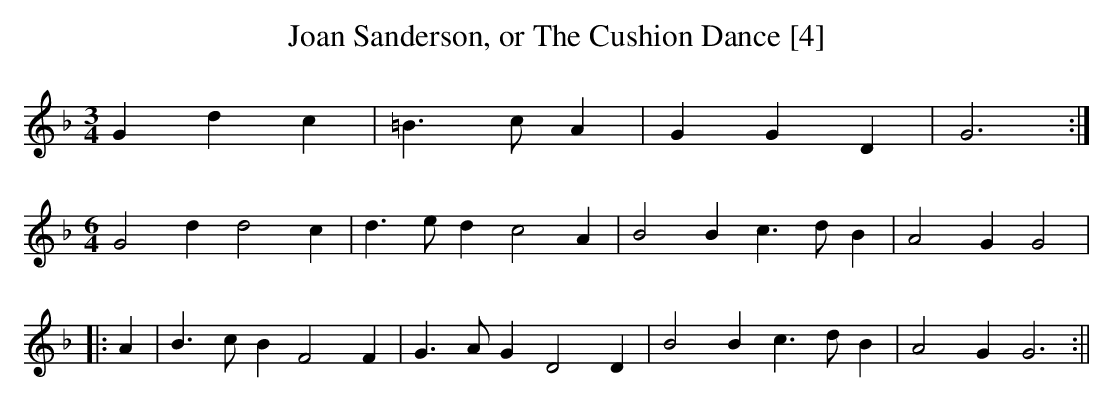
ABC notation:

X:1
T:Joan Sanderson, or The Cushion Dance [4]
M:3/4
L:1/8
K:Gdor
G2d2c2|=B3cA2|G2G2D2|G6:|
M:6/4
L:1/8
G4d2 d4c2|d3e_ d2 c4A2|B4B2 c3dB2|A4G2G4|
|:A2|B3cB2 F4F2|G3A G2 D4D2|B4B2 c3dB2|A4G2G6:||
